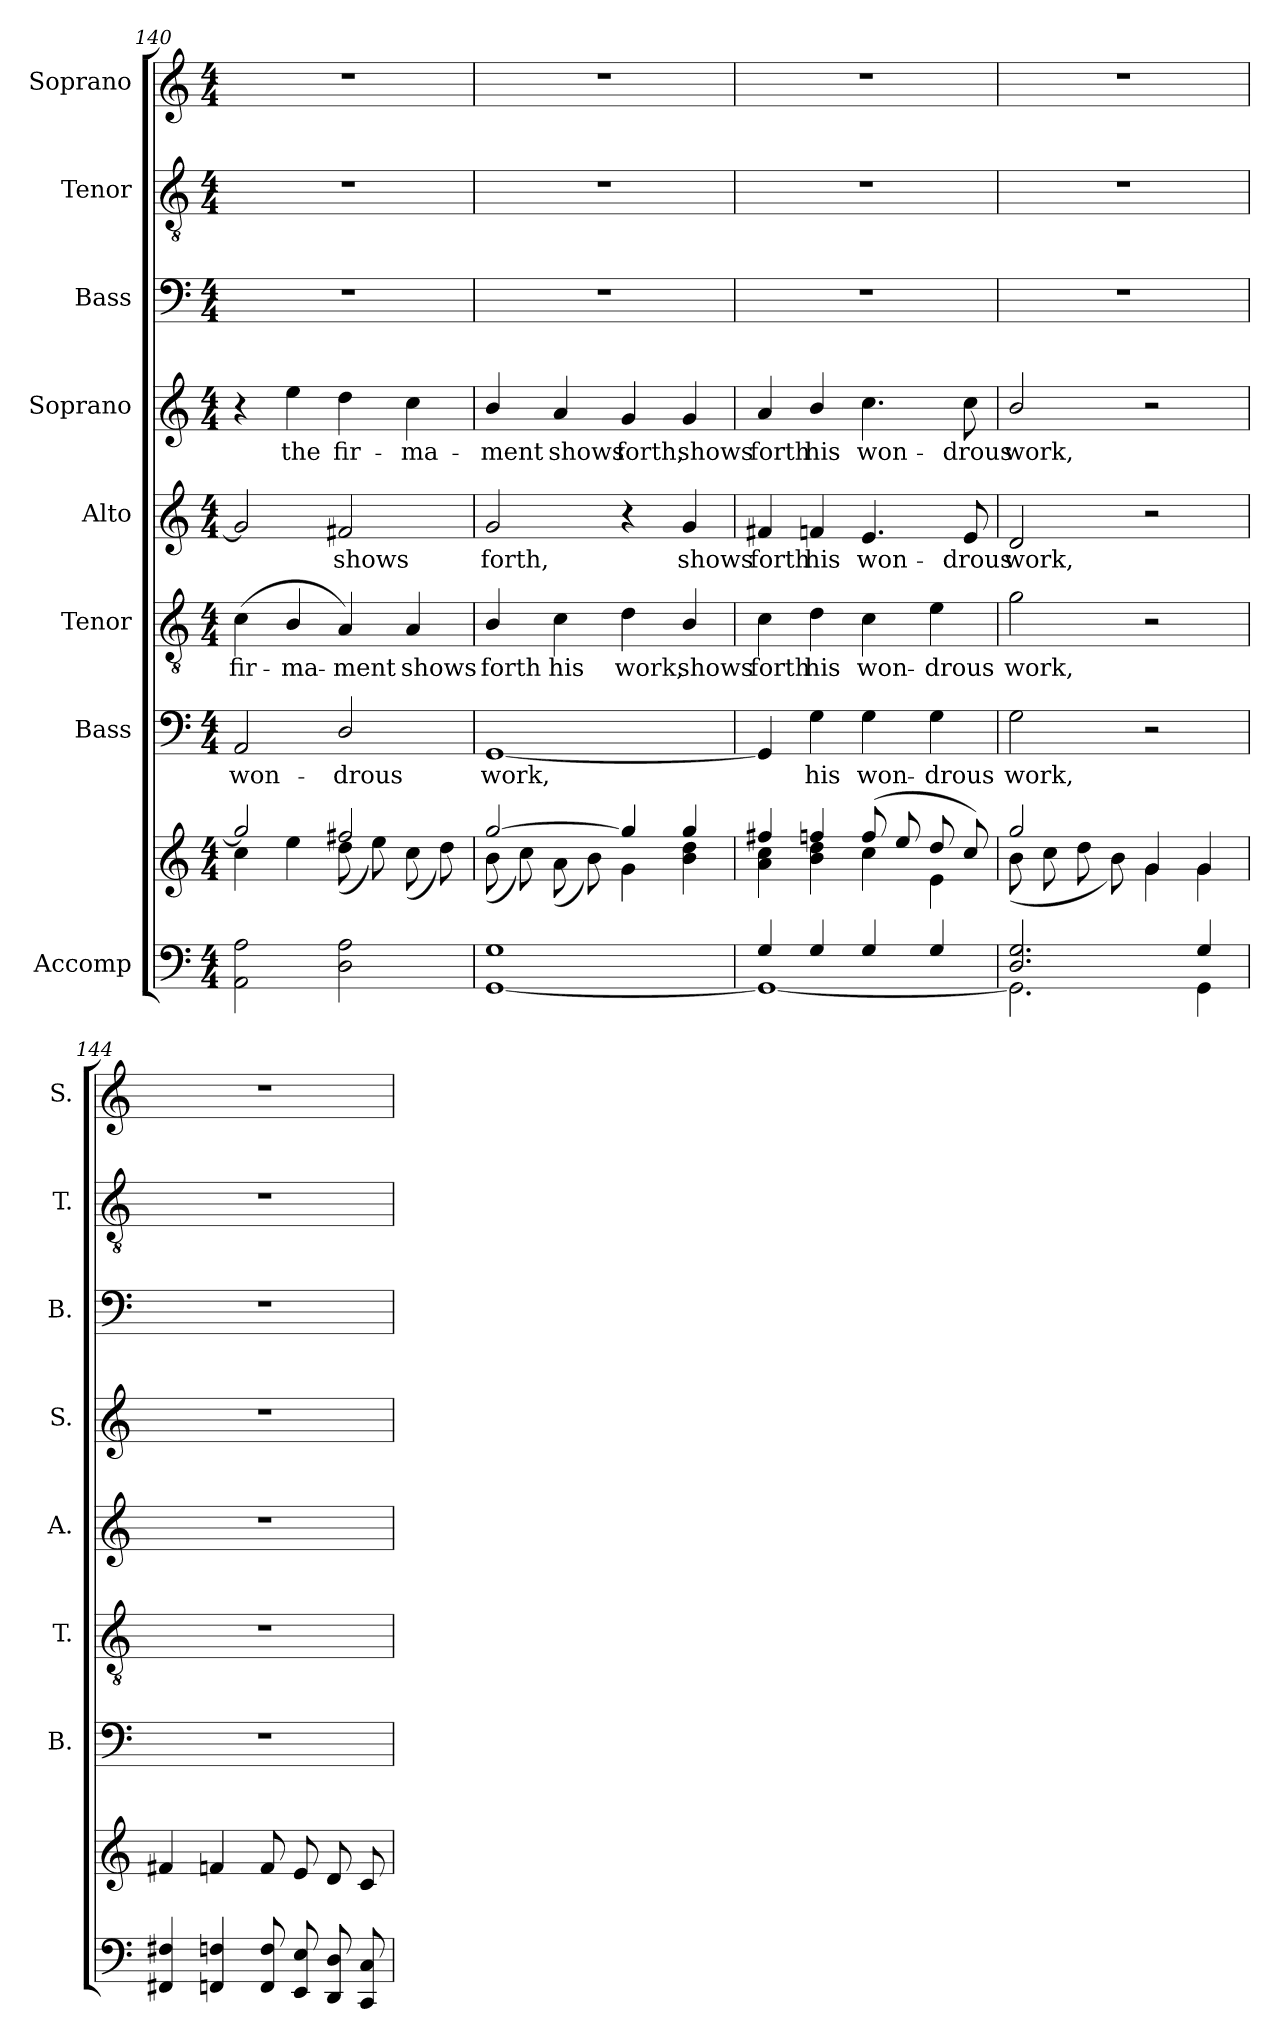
**kern	**kern	**kern	**text	**kern	**text	**kern	**text	**kern	**text	**kern	**kern	**kern
*part8	*part8	*part7	*part7	*part6	*part6	*part5	*part5	*part4	*part4	*part3	*part2	*part1
*staff9	*staff8	*staff7	*staff7	*staff6	*staff6	*staff5	*staff5	*staff4	*staff4	*staff3	*staff2	*staff1
*I"Accomp	*	*I"Bass	*	*I"Tenor	*	*I"Alto	*	*I"Soprano	*	*I"Bass	*I"Tenor	*I"Soprano
*	*	*I'B.	*	*I'T.	*	*I'A.	*	*I'S.	*	*I'B.	*I'T.	*I'S.
*clefF4	*clefG2	*clefF4	*	*clefGv2	*	*clefG2	*	*clefG2	*	*clefF4	*clefGv2	*clefG2
*	*	*	*	*ITrd7c12	*	*	*	*	*	*	*ITrd7c12	*
*k[]	*k[]	*k[]	*	*k[]	*	*k[]	*	*k[]	*	*k[]	*k[]	*k[]
*C:	*C:	*C:	*	*C:	*	*C:	*	*C:	*	*C:	*C:	*C:
*M4/4	*M4/4	*M4/4	*	*M4/4	*	*M4/4	*	*M4/4	*	*M4/4	*M4/4	*M4/4
=140	=140	=140	=140	=140	=140	=140	=140	=140	=140	=140	=140	=140
*	*^	*	*	*	*	*	*	*	*	*	*	*
!	!	!	!	!LO:LY:b:color=#000000	!	!	!	!	!	!	!	!	!
!	!	!	!	!	!	!LO:LY:b:color=#000000	!	!	!	!	!	!	!
2AAi\ 2Ai	2ggi/]	4cci\	2AAi/	won-	(4Ci\	fir-	2gi/]	.	4r	.	1r	1r	1r
!	!	!	!	!	!	!LO:LY:b:color=#000000	!	!	!	!	!	!	!
!	!	!	!	!	!	!	!	!	!	!LO:LY:b:color=#000000	!	!	!
.	.	4eei\	.	.	4BBi/	-ma-	.	.	4eei\	the	.	.	.
!	!	!	!	!LO:LY:b:color=#000000	!	!	!	!	!	!	!	!	!
!	!	!	!	!	!	!LO:LY:b:color=#000000	!	!	!	!	!	!	!
!	!	!	!	!	!	!	!	!LO:LY:b:color=#000000	!	!	!	!	!
!	!	!	!	!	!	!	!	!	!	!LO:LY:b:color=#000000	!	!	!
2Di\ 2Ai	2ff#Xi/	(8ddi\	2Di/	-drous	4AAi/)	-ment	2f#Xi/	shows	4ddi\	fir-	.	.	.
.	.	8eei\)	.	.	.	.	.	.	.	.	.	.	.
!	!	!	!	!	!	!LO:LY:b:color=#000000	!	!	!	!	!	!	!
!	!	!	!	!	!	!	!	!	!	!LO:LY:b:color=#000000	!	!	!
.	.	(8cci\	.	.	4AAi/	shows	.	.	4cci\	-ma-	.	.	.
.	.	8ddi\)	.	.	.	.	.	.	.	.	.	.	.
=141	=141	=141	=141	=141	=141	=141	=141	=141	=141	=141	=141	=141	=141
*^	*	*	*	*	*	*	*	*	*	*	*	*	*
!	!	!	!	!	!LO:LY:b:color=#000000	!	!	!	!	!	!	!	!	!
!	!	!	!	!	!	!	!LO:LY:b:color=#000000	!	!	!	!	!	!	!
!	!	!	!	!	!	!	!	!	!LO:LY:b:color=#000000	!	!	!	!	!
!	!	!	!	!	!	!	!	!	!	!	!LO:LY:b:color=#000000	!	!	!
1Gi	[1GGi	[2ggi/	(8bi\	[1GGi	work,	4BBi/	forth	2gi/	forth,	4bi/	-ment	1r	1r	1r
.	.	.	8cci\)	.	.	.	.	.	.	.	.	.	.	.
!	!	!	!	!	!	!	!LO:LY:b:color=#000000	!	!	!	!	!	!	!
!	!	!	!	!	!	!	!	!	!	!	!LO:LY:b:color=#000000	!	!	!
.	.	.	(8ai\	.	.	4Ci\	his	.	.	4ai/	shows	.	.	.
.	.	.	8bi\)	.	.	.	.	.	.	.	.	.	.	.
!	!	!	!	!	!	!	!LO:LY:b:color=#000000	!	!	!	!	!	!	!
!	!	!	!	!	!	!	!	!	!	!	!LO:LY:b:color=#000000	!	!	!
.	.	4ggi/]	4gi\	.	.	4Di\	work,	4r	.	4gi/	forth,	.	.	.
!	!	!	!	!	!	!	!LO:LY:b:color=#000000	!	!	!	!	!	!	!
!	!	!	!	!	!	!	!	!	!LO:LY:b:color=#000000	!	!	!	!	!
!	!	!	!	!	!	!	!	!	!	!	!LO:LY:b:color=#000000	!	!	!
.	.	4ggi/	4bi\ 4ddi	.	.	4BBi/	shows	4gi/	shows	4gi/	shows	.	.	.
=142	=142	=142	=142	=142	=142	=142	=142	=142	=142	=142	=142	=142	=142	=142
!	!	!	!	!	!	!	!LO:LY:b:color=#000000	!	!	!	!	!	!	!
!	!	!	!	!	!	!	!	!	!LO:LY:b:color=#000000	!	!	!	!	!
!	!	!	!	!	!	!	!	!	!	!	!LO:LY:b:color=#000000	!	!	!
4Gi/	1GGi_	4ff#Xi/	4ai\ 4cci	4GGi/]	.	4Ci\	forth	4f#Xi/	forth	4ai/	forth	1r	1r	1r
!	!	!	!	!	!LO:LY:b:color=#000000	!	!	!	!	!	!	!	!	!
!	!	!	!	!	!	!	!LO:LY:b:color=#000000	!	!	!	!	!	!	!
!	!	!	!	!	!	!	!	!	!LO:LY:b:color=#000000	!	!	!	!	!
!	!	!	!	!	!	!	!	!	!	!	!LO:LY:b:color=#000000	!	!	!
4Gi/	.	4ffni/	4bi\ 4ddi	4Gi\	his	4Di\	his	4fni/	his	4bi/	his	.	.	.
!	!	!	!	!	!LO:LY:b:color=#000000	!	!	!	!	!	!	!	!	!
!	!	!	!	!	!	!	!LO:LY:b:color=#000000	!	!	!	!	!	!	!
!	!	!	!	!	!	!	!	!	!LO:LY:b:color=#000000	!	!	!	!	!
!	!	!	!	!	!	!	!	!	!	!	!LO:LY:b:color=#000000	!	!	!
4Gi/	.	(8ffi/	4cci\	4Gi\	won-	4Ci\	won-	4.ei/	won-	4.cci\	won-	.	.	.
.	.	8eei/	.	.	.	.	.	.	.	.	.	.	.	.
!	!	!	!	!	!LO:LY:b:color=#000000	!	!	!	!	!	!	!	!	!
!	!	!	!	!	!	!	!LO:LY:b:color=#000000	!	!	!	!	!	!	!
4Gi/	.	8ddi/	4ei\	4Gi\	-drous	4Ei\	-drous	.	.	.	.	.	.	.
!	!	!	!	!	!	!	!	!	!LO:LY:b:color=#000000	!	!	!	!	!
!	!	!	!	!	!	!	!	!	!	!	!LO:LY:b:color=#000000	!	!	!
.	.	8cci/)	.	.	.	.	.	8ei/	-drous	8cci\	-drous	.	.	.
=143	=143	=143	=143	=143	=143	=143	=143	=143	=143	=143	=143	=143	=143	=143
!	!	!	!	!	!LO:LY:b:color=#000000	!	!	!	!	!	!	!	!	!
!	!	!	!	!	!	!	!LO:LY:b:color=#000000	!	!	!	!	!	!	!
!	!	!	!	!	!	!	!	!	!LO:LY:b:color=#000000	!	!	!	!	!
!	!	!	!	!	!	!	!	!	!	!	!LO:LY:b:color=#000000	!	!	!
2.Di/ 2.Gi	2.GGi\]	2ggi/	(8bi\	2Gi\	work,	2Gi\	work,	2di/	work,	2bi/	work,	1r	1r	1r
.	.	.	8cci\	.	.	.	.	.	.	.	.	.	.	.
.	.	.	8ddi\	.	.	.	.	.	.	.	.	.	.	.
.	.	.	8bi\)	.	.	.	.	.	.	.	.	.	.	.
.	.	4gi/	4gi\	2r	.	2r	.	2r	.	2r	.	.	.	.
4Gi/	4GGi\	4gi/	4gi\	.	.	.	.	.	.	.	.	.	.	.
*v	*v	*	*	*	*	*	*	*	*	*	*	*	*	*
*	*v	*v	*	*	*	*	*	*	*	*	*	*	*
!!LO:LB:g=z
=144	=144	=144	=144	=144	=144	=144	=144	=144	=144	=144	=144	=144
4FF#Xi/ 4F#Xi	4f#Xi/	1r	.	1r	.	1r	.	1r	.	1r	1r	1r
4FFni/ 4Fni	4fni/	.	.	.	.	.	.	.	.	.	.	.
8FFi/ 8Fi	8fi/	.	.	.	.	.	.	.	.	.	.	.
8EEi/ 8Ei	8ei/	.	.	.	.	.	.	.	.	.	.	.
8DDi/ 8Di	8di/	.	.	.	.	.	.	.	.	.	.	.
8CCi/ 8Ci	8ci/	.	.	.	.	.	.	.	.	.	.	.
=	=	=	=	=	=	=	=	=	=	=	=	=
*-	*-	*-	*-	*-	*-	*-	*-	*-	*-	*-	*-	*-
